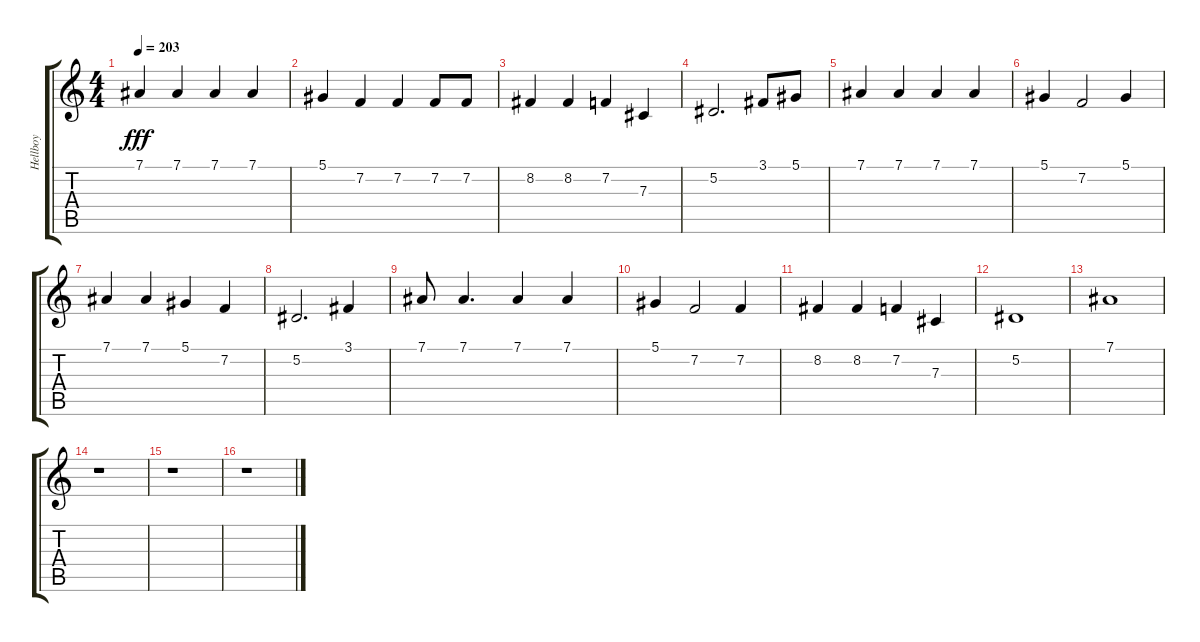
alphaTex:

\track ("Hellboy" "Hellboy") {instrument fx5brightness}
\staff {score tabs}
\tuning (Eb4 Bb3 Gb3 Db3 Ab2 Eb2) {hide}
\ts (4 4)
\tempo 203
\clef g2
\ks c
7.1.4{dy fff} 7.1.4 7.1.4 7.1.4 |
5.1.4 7.2.4 7.2.4 7.2.8 7.2.8 |
8.2.4 8.2.4 7.2.4 7.3.4 |
5.2.2{d} 3.1.8 5.1.8 |
7.1.4 7.1.4 7.1.4 7.1.4 |
5.1.4 7.2.2 5.1.4 |
7.1.4 7.1.4 5.1.4 7.2.4 |
5.2.2{d} 3.1.4 |
7.1.8 7.1.4{d} 7.1.4 7.1.4 |
5.1.4 7.2.2 7.2.4 |
8.2.4 8.2.4 7.2.4 7.3.4 |
5.2.1 |
7.1.1 |
r.1 |
r.1 |
r.1
